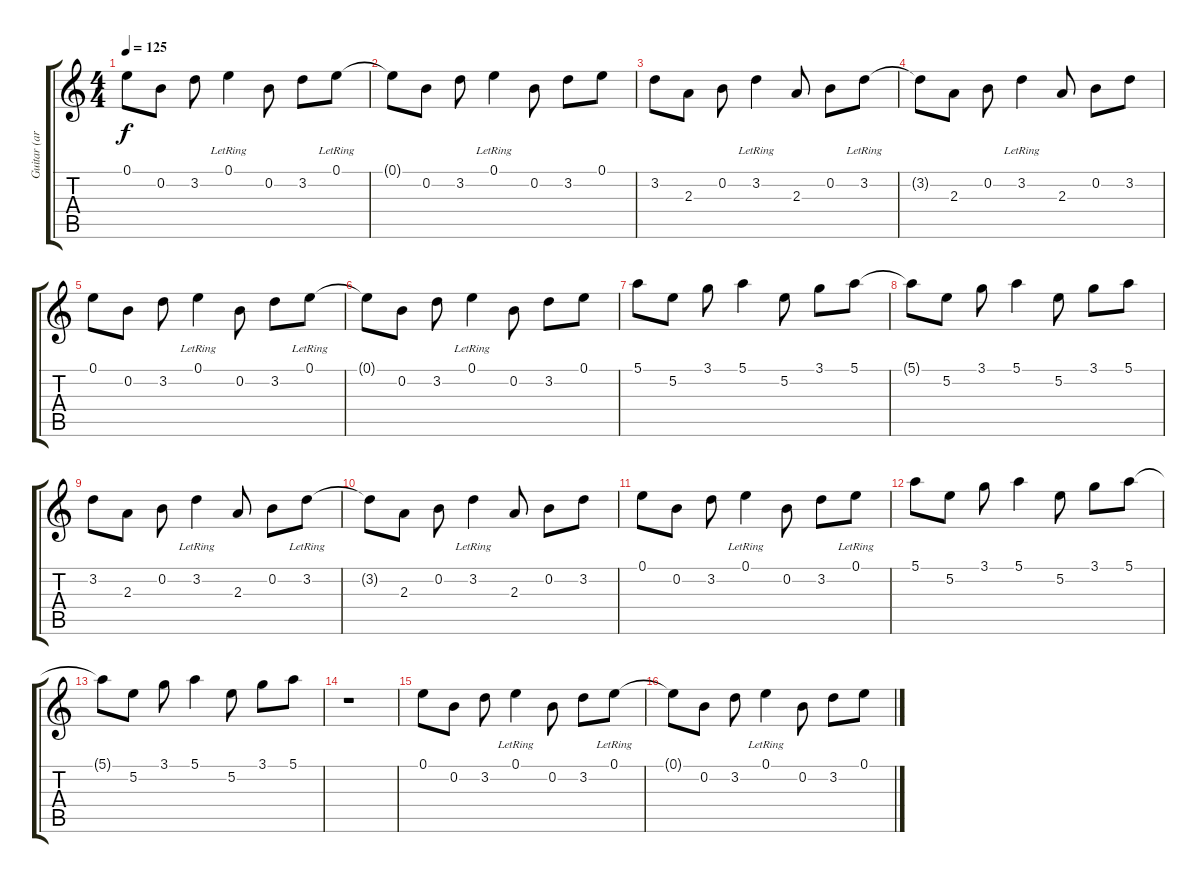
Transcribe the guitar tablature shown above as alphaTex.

\track ("Guitar (arpeggio)" "Guitar (ar") {instrument electricguitarjazz}
\staff {score tabs}
\tuning (E4 B3 G3 D3 A2 E2) {hide}
\ts (4 4)
\tempo 125
\clef g2
\ks c
0.1.8{dy f} 0.2.8 3.2.8 0.1{lr}.4 0.2.8 3.2.8 0.1{lr}.8 |
0.1{t}.8 0.2.8 3.2.8 0.1{lr}.4 0.2.8 3.2.8 0.1.8 |
3.2.8 2.3.8 0.2.8 3.2{lr}.4 2.3.8 0.2.8 3.2{lr}.8 |
3.2{t}.8 2.3.8 0.2.8 3.2{lr}.4 2.3.8 0.2.8 3.2.8 |
0.1.8{volume 10} 0.2.8 3.2.8 0.1{lr}.4 0.2.8 3.2.8 0.1{lr}.8 |
0.1{t}.8 0.2.8 3.2.8 0.1{lr}.4 0.2.8 3.2.8 0.1.8 |
5.1.8 5.2.8 3.1.8 5.1.4 5.2.8 3.1.8 5.1.8 |
5.1{t}.8 5.2.8 3.1.8 5.1.4 5.2.8 3.1.8 5.1.8 |
3.2.8 2.3.8 0.2.8 3.2{lr}.4 2.3.8 0.2.8 3.2{lr}.8 |
3.2{t}.8 2.3.8 0.2.8 3.2{lr}.4 2.3.8 0.2.8 3.2.8 |
0.1.8 0.2.8 3.2.8 0.1{lr}.4 0.2.8 3.2.8 0.1{lr}.8 |
5.1.8 5.2.8 3.1.8 5.1.4 5.2.8 3.1.8 5.1.8 |
5.1{t}.8 5.2.8 3.1.8 5.1.4 5.2.8 3.1.8 5.1.8 |
r.1 |
0.1.8{volume 12} 0.2.8 3.2.8 0.1{lr}.4 0.2.8 3.2.8 0.1{lr}.8 |
0.1{t}.8 0.2.8 3.2.8 0.1{lr}.4 0.2.8 3.2.8 0.1.8
